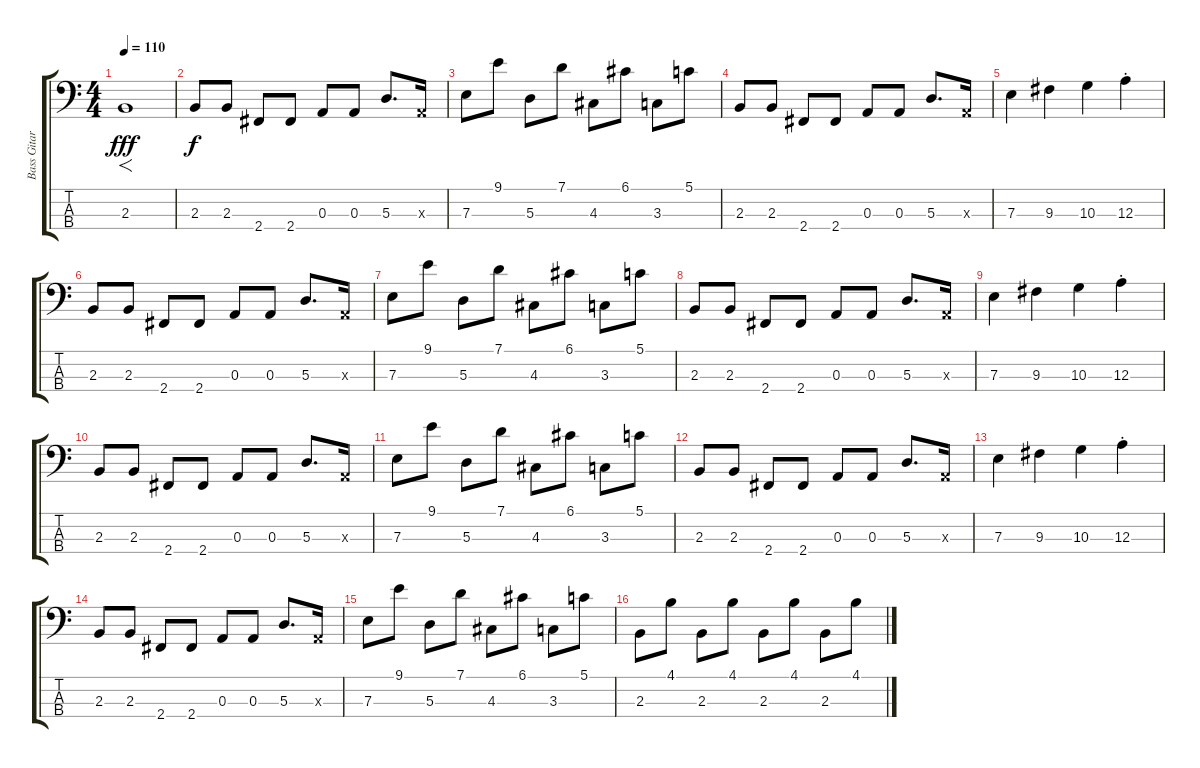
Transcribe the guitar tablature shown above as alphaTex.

\track ("Bass Gitar" "Bass Gitar") {instrument electricbassfinger}
\staff {score tabs}
\tuning (G2 D2 A1 E1) {hide}
\ts (4 4)
\tempo 110
\clef f4
\ks c
2.3.1{f dy fff} |
2.3.8{dy f} 2.3.8 2.4.8 2.4.8 0.3.8 0.3.8 5.3.8{d} 0.3{x}.16 |
7.3.8 9.1.8 5.3.8 7.1.8 4.3.8 6.1.8 3.3.8 5.1.8 |
2.3.8 2.3.8 2.4.8 2.4.8 0.3.8 0.3.8 5.3.8{d} 0.3{x}.16 |
7.3.4 9.3.4 10.3.4 12.3{st}.4 |
2.3.8 2.3.8 2.4.8 2.4.8 0.3.8 0.3.8 5.3.8{d} 0.3{x}.16 |
7.3.8 9.1.8 5.3.8 7.1.8 4.3.8 6.1.8 3.3.8 5.1.8 |
2.3.8 2.3.8 2.4.8 2.4.8 0.3.8 0.3.8 5.3.8{d} 0.3{x}.16 |
7.3.4 9.3.4 10.3.4 12.3{st}.4 |
2.3.8 2.3.8 2.4.8 2.4.8 0.3.8 0.3.8 5.3.8{d} 0.3{x}.16 |
7.3.8 9.1.8 5.3.8 7.1.8 4.3.8 6.1.8 3.3.8 5.1.8 |
2.3.8 2.3.8 2.4.8 2.4.8 0.3.8 0.3.8 5.3.8{d} 0.3{x}.16 |
7.3.4 9.3.4 10.3.4 12.3{st}.4 |
2.3.8 2.3.8 2.4.8 2.4.8 0.3.8 0.3.8 5.3.8{d} 0.3{x}.16 |
7.3.8 9.1.8 5.3.8 7.1.8 4.3.8 6.1.8 3.3.8 5.1.8 |
2.3.8 4.1.8 2.3.8 4.1.8 2.3.8 4.1.8 2.3.8 4.1.8
